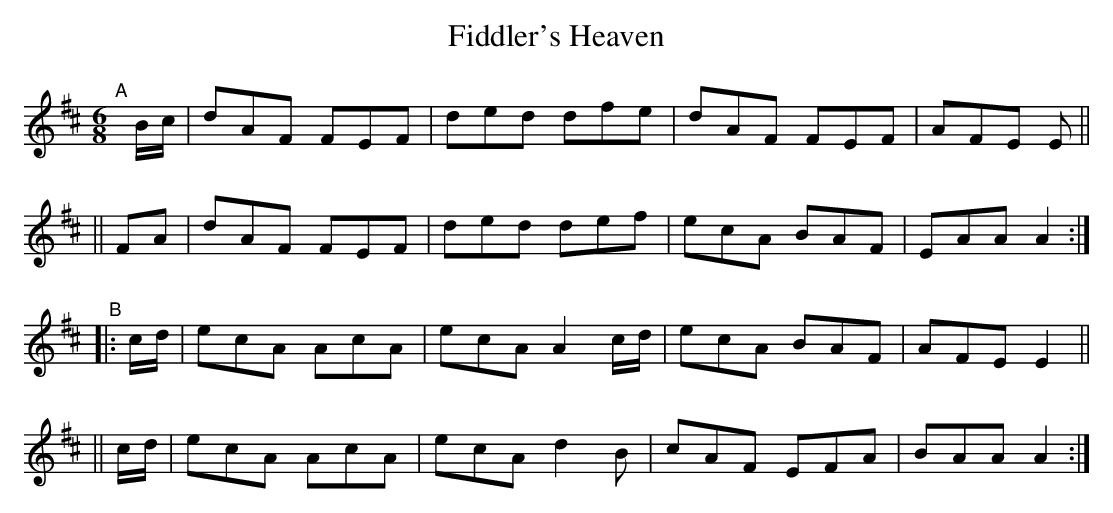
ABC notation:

X:1
T: Fiddler's Heaven
M: 6/8
L: 1/8
K: D	% and Amix
"^A"\
[|]B/c/ | dAF FEF | ded dfe | dAF FEF | AFE E ||
||  FA  | dAF FEF | ded def | ecA BAF | EAA A2 :|
"^B"\
|: c/d/ | ecA AcA | ecA A2c/d/ | ecA BAF | AFE E2 ||
|| c/d/ | ecA AcA | ecA d2B | cAF EFA | BAA A2 :|
